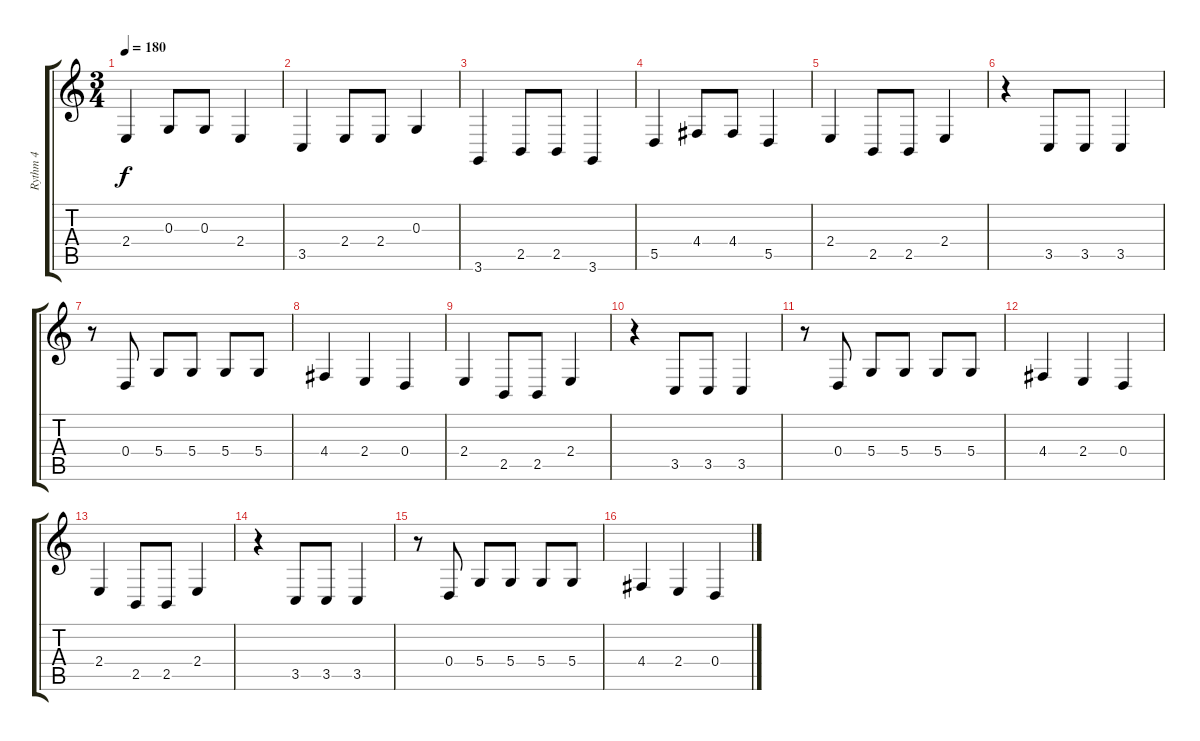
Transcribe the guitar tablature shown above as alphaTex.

\track ("Rythm 4" "Rythm 4") {instrument altosax}
\staff {score tabs}
\tuning (E4 B3 G3 D3 A2 E2) {hide}
\ts (3 4)
\tempo 180
\clef g2
\ks c
2.4.4{dy f} 0.3.8 0.3.8 2.4.4 |
3.5.4 2.4.8 2.4.8 0.3.4 |
3.6.4 2.5.8 2.5.8 3.6.4 |
5.5.4 4.4.8 4.4.8 5.5.4 |
2.4.4 2.5.8 2.5.8 2.4.4 |
r.4 3.5.8 3.5.8 3.5.4 |
r.8 0.4.8 5.4.8 5.4.8 5.4.8 5.4.8 |
4.4.4 2.4.4 0.4.4 |
2.4.4 2.5.8 2.5.8 2.4.4 |
r.4 3.5.8 3.5.8 3.5.4 |
r.8 0.4.8 5.4.8 5.4.8 5.4.8 5.4.8 |
4.4.4 2.4.4 0.4.4 |
2.4.4 2.5.8 2.5.8 2.4.4 |
r.4 3.5.8 3.5.8 3.5.4 |
r.8 0.4.8 5.4.8 5.4.8 5.4.8 5.4.8 |
4.4.4 2.4.4 0.4.4
